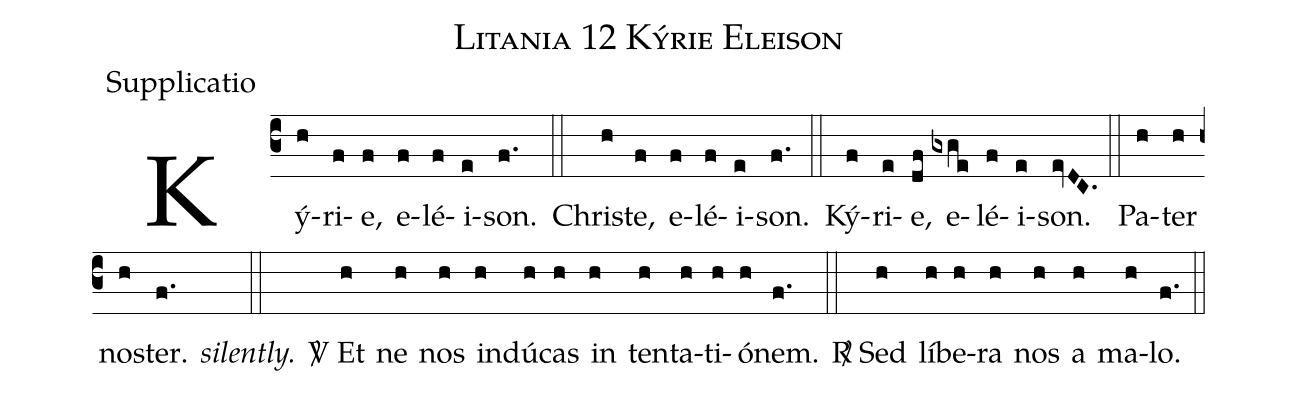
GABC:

name:Litania 12 Kýrie Eleison;
office-part:Supplicatio;
%%
(c3) Ký(h)ri(f)e,(f) e(f)lé(f)i(e)son.(f.) (::)
Chri(h)ste,(f) e(f)lé(f)i(e)son.(f.) (::)
Ký(f)ri(e)e,(df) e(gxge)lé(f)i(e)son.(evDC.) (::)
Pa(h)ter(h) no(h)ster.(f.) <i>silently.</i>(::)
<sp>V/</sp> Et(h) ne(h) nos(h) in(h)dú(h)cas(h) in(h) ten(h)ta(h)ti(h)ó(h)nem.(f.) (::)
<sp>R/</sp> Sed(h) lí(h)be(h)ra(h) nos(h) a(h) ma(h)lo.(f.) (::)
